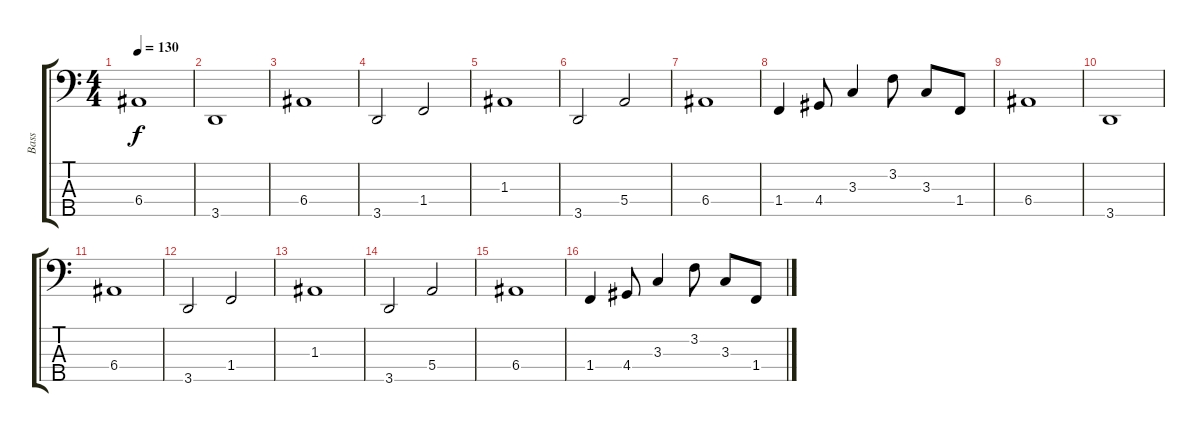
\track ("Bass" "Bass") {instrument electricbassfinger}
\staff {score tabs}
\tuning (G2 D2 A1 E1 B0) {hide}
\ts (4 4)
\tempo 130
\clef f4
\ks c
6.4.1{dy f volume 12} |
3.5.1 |
6.4.1 |
3.5.2 1.4.2 |
1.3.1 |
3.5.2 5.4.2 |
6.4.1 |
1.4.4 4.4.8 3.3.4 3.2.8 3.3.8 1.4.8 |
6.4.1{volume 12} |
3.5.1 |
6.4.1 |
3.5.2 1.4.2 |
1.3.1 |
3.5.2 5.4.2 |
6.4.1 |
1.4.4 4.4.8 3.3.4 3.2.8 3.3.8 1.4.8
